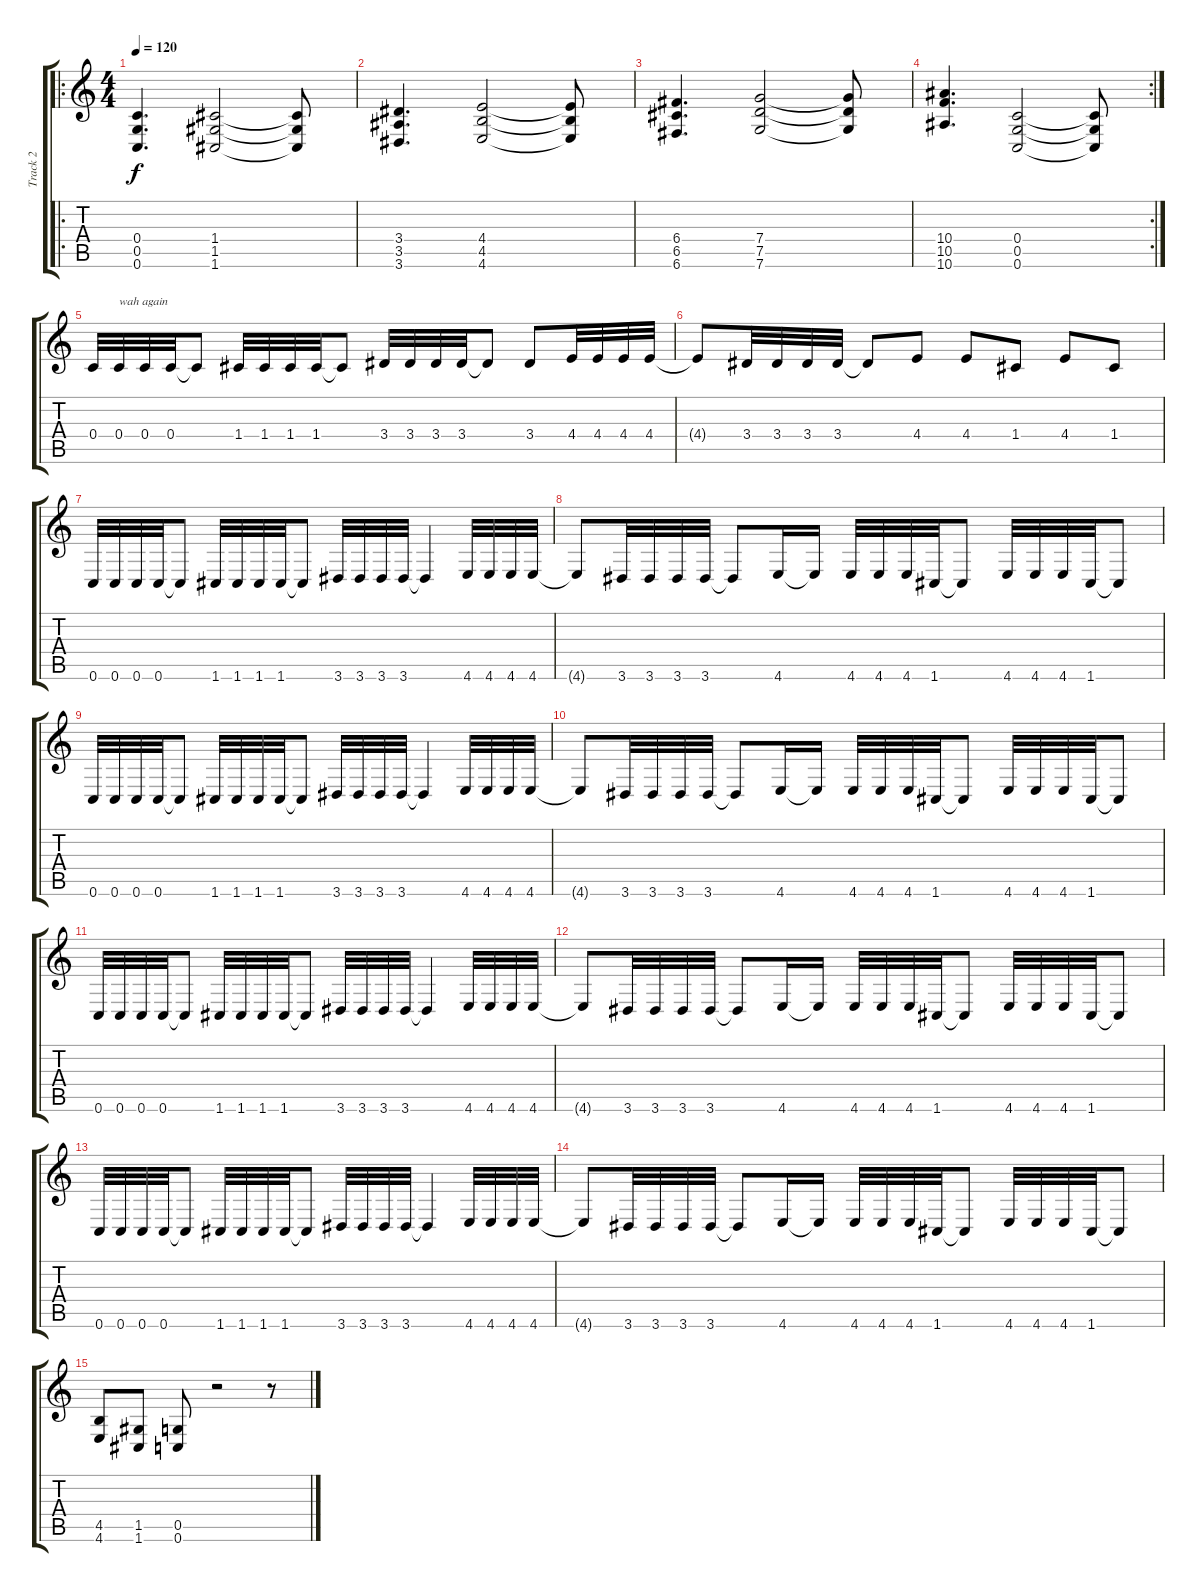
\track ("Track 2" "Track 2") {instrument distortionguitar}
\staff {score tabs}
\tuning (D4 A3 F3 C3 G2 C2) {hide}
\ro
\ts (4 4)
\tempo 120
\clef g2
\ks c
(0.4 0.5 0.6).4{d dy f} (1.4 1.5 1.6).2 (1.4{t} 1.5{t} 1.6{t}).8 |
(3.4 3.5 3.6).4{d} (4.4 4.5 4.6).2 (4.4{t} 4.5{t} 4.6{t}).8 |
(6.4 6.5 6.6).4{d} (7.4 7.5 7.6).2 (7.4{t} 7.5{t} 7.6{t}).8 |
\rc 2
(10.4 10.5 10.6).4{d} (0.4 0.5 0.6).2 (0.4{t} 0.5{t} 0.6{t}).8 |
0.4.32 0.4.32{txt "wah again"} 0.4.32 0.4.32 0.4{t}.8 1.4.32 1.4.32 1.4.32 1.4.32 1.4{t}.8 3.4.32 3.4.32 3.4.32 3.4.32 3.4{t}.8 3.4.8 4.4.32 4.4.32 4.4.32 4.4.32 |
4.4{t}.8 3.4.32 3.4.32 3.4.32 3.4.32 3.4{t}.8 4.4.8 4.4.8 1.4.8 4.4.8 1.4.8 |
0.6.32 0.6.32 0.6.32 0.6.32 0.6{t}.8 1.6.32 1.6.32 1.6.32 1.6.32 1.6{t}.8 3.6.32 3.6.32 3.6.32 3.6.32 3.6{t}.4 4.6.32 4.6.32 4.6.32 4.6.32 |
4.6{t}.8 3.6.32 3.6.32 3.6.32 3.6.32 3.6{t}.8 4.6.16 4.6{t}.16 4.6.32 4.6.32 4.6.32 1.6.32 1.6{t}.8 4.6.32 4.6.32 4.6.32 1.6.32 1.6{t}.8 |
0.6.32 0.6.32 0.6.32 0.6.32 0.6{t}.8 1.6.32 1.6.32 1.6.32 1.6.32 1.6{t}.8 3.6.32 3.6.32 3.6.32 3.6.32 3.6{t}.4 4.6.32 4.6.32 4.6.32 4.6.32 |
4.6{t}.8 3.6.32 3.6.32 3.6.32 3.6.32 3.6{t}.8 4.6.16 4.6{t}.16 4.6.32 4.6.32 4.6.32 1.6.32 1.6{t}.8 4.6.32 4.6.32 4.6.32 1.6.32 1.6{t}.8 |
0.6.32 0.6.32 0.6.32 0.6.32 0.6{t}.8 1.6.32 1.6.32 1.6.32 1.6.32 1.6{t}.8 3.6.32 3.6.32 3.6.32 3.6.32 3.6{t}.4 4.6.32 4.6.32 4.6.32 4.6.32 |
4.6{t}.8 3.6.32 3.6.32 3.6.32 3.6.32 3.6{t}.8 4.6.16 4.6{t}.16 4.6.32 4.6.32 4.6.32 1.6.32 1.6{t}.8 4.6.32 4.6.32 4.6.32 1.6.32 1.6{t}.8 |
0.6.32 0.6.32 0.6.32 0.6.32 0.6{t}.8 1.6.32 1.6.32 1.6.32 1.6.32 1.6{t}.8 3.6.32 3.6.32 3.6.32 3.6.32 3.6{t}.4 4.6.32 4.6.32 4.6.32 4.6.32 |
4.6{t}.8 3.6.32 3.6.32 3.6.32 3.6.32 3.6{t}.8 4.6.16 4.6{t}.16 4.6.32 4.6.32 4.6.32 1.6.32 1.6{t}.8 4.6.32 4.6.32 4.6.32 1.6.32 1.6{t}.8 |
(4.5 4.6).8 (1.5 1.6).8 (0.5 0.6).8 r.2 r.8
